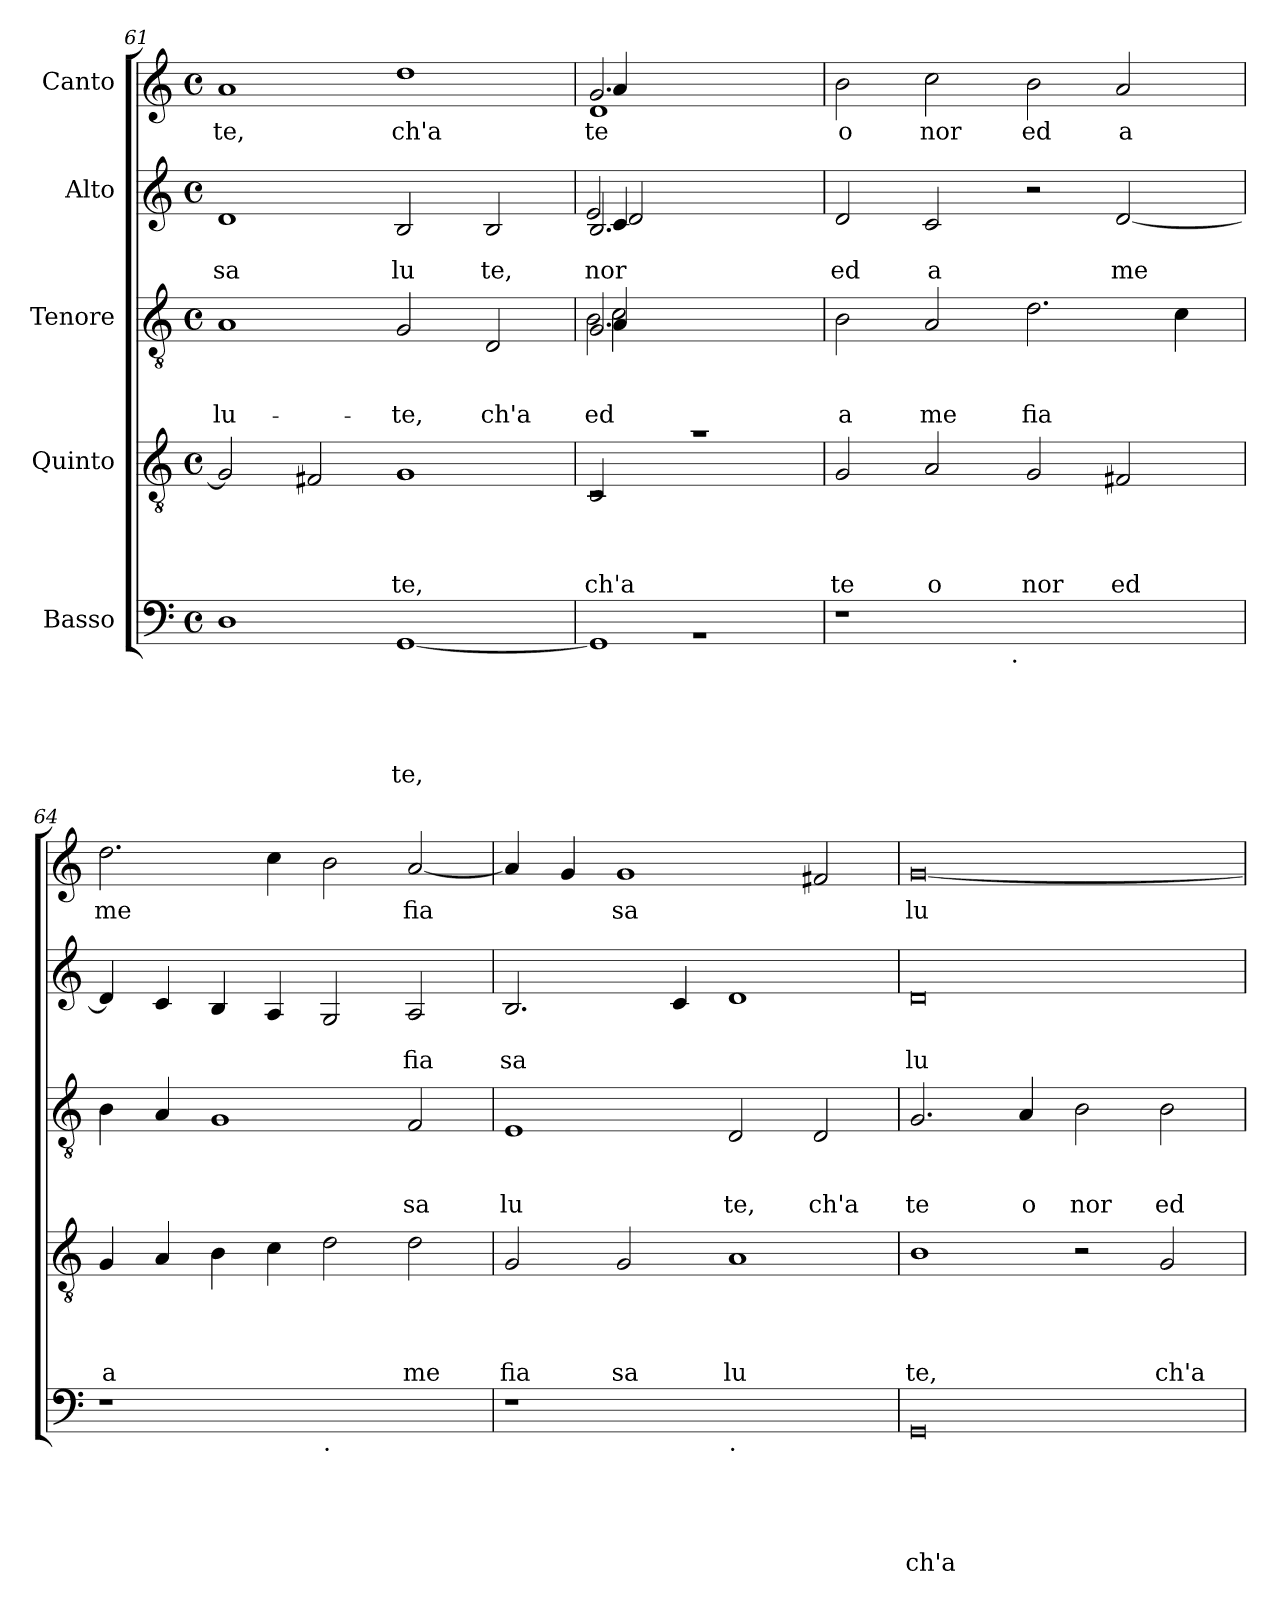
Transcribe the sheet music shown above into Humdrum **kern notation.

**kern	**text	**text	**text	**text	**text	**kern	**text	**text	**text	**text	**kern	**text	**text	**text	**kern	**text	**text	**kern	**text
*part5	*part5	*part5	*part5	*part5	*part5	*part4	*part4	*part4	*part4	*part4	*part3	*part3	*part3	*part3	*part2	*part2	*part2	*part1	*part1
*staff5	*staff5	*staff5	*staff5	*staff5	*staff5	*staff4	*staff4	*staff4	*staff4	*staff4	*staff3	*staff3	*staff3	*staff3	*staff2	*staff2	*staff2	*staff1	*staff1
*I"Basso	*	*	*	*	*	*I"Quinto	*	*	*	*	*I"Tenore	*	*	*	*I"Alto	*	*	*I"Canto	*
*clefF4	*	*	*	*	*	*clefGv2	*	*	*	*	*clefGv2	*	*	*	*clefG2	*	*	*clefG2	*
*k[]	*	*	*	*	*	*k[]	*	*	*	*	*k[]	*	*	*	*k[]	*	*	*k[]	*
*C:	*	*	*	*	*	*C:	*	*	*	*	*C:	*	*	*	*C:	*	*	*C:	*
*M4/4	*	*	*	*	*	*M4/4	*	*	*	*	*M4/4	*	*	*	*M4/4	*	*	*M4/4	*
*met(c)	*	*	*	*	*	*met(c)	*	*	*	*	*met(c)	*	*	*	*met(c)	*	*	*met(c)	*
=61	=61	=61	=61	=61	=61	=61	=61	=61	=61	=61	=61	=61	=61	=61	=61	=61	=61	=61	=61
!	!	!	!	!	!	!	!	!	!	!	!	!	!	!LO:LY:b	!	!	!LO:LY:b	!	!LO:LY:b
1D	.	.	.	.	.	2G/]	.	.	.	.	1A	.	.	-lu-	1d	.	sa	1a	te,
.	.	.	.	.	.	2F#/	.	.	.	.	.	.	.	.	.	.	.	.	.
!	!	!	!	!	!LO:LY:b	!	!	!	!	!LO:LY:b	!	!	!	!LO:LY:b	!	!	!LO:LY:b	!	!LO:LY:b
[<1GG	.	.	.	.	te,	1G	.	.	.	-te,	2G/	.	.	-te,	2B/	.	lu	1dd	ch'a
!	!	!	!	!	!	!	!	!	!	!	!	!	!	!LO:LY:b	!	!	!LO:LY:b	!	!
.	.	.	.	.	.	.	.	.	.	.	2D/	.	.	ch'a	2B/	.	te,	.	.
=62	=62	=62	=62	=62	=62	=62	=62	=62	=62	=62	=62	=62	=62	=62	=62	=62	=62	=62	=62
*^	*	*	*	*	*	*^	*	*	*	*	*	*	*	*	*	*	*	*	*
*	*	*	*	*	*	*	*	*^	*	*	*	*	*	*	*	*	*	*	*	*	*
!	!	!	!	!	!	!	!	!	!	!	!	!	!LO:LY:b	!	!	!	!LO:LY:b	!	!	!	!	!
*	*	*	*	*	*	*	*	*	*	*	*	*	*	*^	*	*	*	*	*	*	*	*
!	!	!	!	!	!	!	!	!	!	!	!	!	!	!	!	!	!	!LO:LY:b	!	!	!	!	!
*	*	*	*	*	*	*	*	*	*	*	*	*	*	*	*^	*	*	*	*	*	*	*	*
!	!	!	!	!	!	!	!	!	!	!	!	!	!	!	!	!	!	!	!LO:LY:b	!	!	!	!	!
*	*	*	*	*	*	*	*	*	*	*	*	*	*	*	*	*^	*	*	*	*	*	*	*	*
!	!	!	!	!	!	!	!	!	!	!	!	!	!	!	!	!	!	!	!	!LO:LY:b	!	!	!LO:LY:b	!	!
*	*	*	*	*	*	*	*	*	*	*	*	*	*	*	*	*	*	*	*	*	*^	*	*	*	*
!	!	!	!	!	!	!	!	!	!	!	!	!	!	!	!	!	!	!	!	!	!	!	!	!LO:LY:b	!	!
*	*	*	*	*	*	*	*	*	*	*	*	*	*	*	*	*	*	*	*	*	*	*^	*	*	*	*
!	!	!	!	!	!	!	!	!	!	!	!	!	!	!	!	!	!	!	!	!	!	!	!	!	!LO:LY:b	!	!
*	*	*	*	*	*	*	*	*	*	*	*	*	*	*	*	*	*	*	*	*	*	*	*^	*	*	*	*
!	!	!	!	!	!	!	!	!	!	!	!	!	!	!	!	!	!	!	!	!	!	!	!	!	!	!LO:LY:b	!	!LO:LY:b
*	*	*	*	*	*	*	*	*	*	*	*	*	*	*	*	*	*	*	*	*	*	*	*	*	*	*	*^	*
!	!	!	!	!	!	!	!	!	!	!	!	!	!	!	!	!	!	!	!	!	!	!	!	!	!	!	!	!	!LO:LY:b
*	*	*	*	*	*	*	*	*	*	*	*	*	*	*	*	*	*	*	*	*	*	*	*	*	*	*	*	*^	*
!	!	!	!	!	!	!	!	!	!	!	!	!	!	!	!	!	!	!	!	!	!	!	!	!	!	!	!	!	!	!LO:LY:b
1GG]	1rC	.	.	.	.	.	1ra	2rC	2C/	.	.	.	ch'a	2.G/	4A/	2B\	2c\	.	.	ed	2.B/	4c/	2d/	2e/	.	nor	1d	2.g/	4a/	te
.	.	.	.	.	.	.	.	.	.	.	.	.	.	.	4ryy	.	.	.	.	.	.	4ryy	.	.	.	.	.	.	2.ryy	.
.	.	.	.	.	.	.	.	2ryy	2ryy	.	.	.	.	.	2ryy	4ryy	4ryy	.	.	.	.	2ryy	4ryy	4ryy	.	.	.	.	.	.
.	.	.	.	.	.	.	.	.	.	.	.	.	.	4ryy	.	4ryy	4ryy	.	.	.	4ryy	.	4ryy	4ryy	.	.	.	4ryy	.	.
*	*	*	*	*	*	*	*v	*v	*v	*	*	*	*	*	*	*	*	*	*	*	*	*	*	*	*	*	*	*v	*v	*
!!LO:PB:g=z
=63	=63	=63	=63	=63	=63	=63	=63	=63	=63	=63	=63	=63	=63	=63	=63	=63	=63	=63	=63	=63	=63	=63	=63	=63	=63	=63	=63
!	!	!	!	!	!	!	!	!	!	!	!LO:LY:b	!	!	!	!	!	!	!LO:LY:b	!	!	!	!	!	!LO:LY:b	!	!	!LO:LY:b
*	*	*	*	*	*	*	*	*	*	*	*	*v	*v	*v	*v	*	*	*	*	*	*	*	*	*	*v	*v	*
*	*	*	*	*	*	*	*	*	*	*	*	*	*	*	*	*v	*v	*v	*v	*	*	*	*
1r	2ryy	.	.	.	.	.	2G/	.	.	.	te	2B\	.	.	a	2d/	.	ed	2b\	o
!	!	!	!	!	!	!	!	!	!	!	!LO:LY:b	!	!	!	!LO:LY:b	!	!	!LO:LY:b	!	!LO:LY:b
.	4...ryy	.	.	.	.	.	2A/	.	.	.	o	2A/	.	.	me	2c/	.	a	2cc\	nor
!	!LO:TX:b:t=.	!	!	!	!	!	!	!	!	!	!	!	!	!	!	!	!	!	!	!
.	1ryy	.	.	.	.	.	.	.	.	.	.	.	.	.	.	.	.	.	.	.
!	!	!	!	!	!	!	!	!	!	!	!LO:LY:b	!	!	!	!LO:LY:b	!	!	!	!	!LO:LY:b
1ryy	.	.	.	.	.	.	2G/	.	.	.	nor	2.d\	.	.	fia	2r	.	.	2b\	ed
!	!	!	!	!	!	!	!	!	!	!	!LO:LY:b	!	!	!	!	!	!	!LO:LY:b	!	!LO:LY:b
.	.	.	.	.	.	.	2F#X/	.	.	.	ed	.	.	.	.	[<2d/	.	me	2a/	a
.	.	.	.	.	.	.	.	.	.	.	.	4c\	.	.	.	.	.	.	.	.
.	32ryy	.	.	.	.	.	.	.	.	.	.	.	.	.	.	.	.	.	.	.
=64	=64	=64	=64	=64	=64	=64	=64	=64	=64	=64	=64	=64	=64	=64	=64	=64	=64	=64	=64	=64
!	!	!	!	!	!	!	!	!	!	!	!LO:LY:b	!	!	!	!	!	!	!	!	!LO:LY:b
*v	*v	*	*	*	*	*	*	*	*	*	*	*	*	*	*	*	*	*	*	*
1r	.	.	.	.	.	4G/	.	.	.	a	4B\	.	.	.	4d/]	.	.	2.dd\	me
.	.	.	.	.	.	4A/	.	.	.	.	4A/	.	.	.	4c/	.	.	.	.
.	.	.	.	.	.	4B\	.	.	.	.	1G	.	.	.	4B/	.	.	.	.
.	.	.	.	.	.	4c\	.	.	.	.	.	.	.	.	4A/	.	.	4cc\	.
!LO:TX:b:t=.	!	!	!	!	!	!	!	!	!	!	!	!	!	!	!	!	!	!	!
1ryy	.	.	.	.	.	2d\	.	.	.	.	.	.	.	.	2G/	.	.	2b\	.
!	!	!	!	!	!	!	!	!	!	!LO:LY:b	!	!	!	!LO:LY:b	!	!	!LO:LY:b	!	!LO:LY:b
.	.	.	.	.	.	2d\	.	.	.	me	2F/	.	.	sa	2A/	.	fia	[<2a/	fia
=65	=65	=65	=65	=65	=65	=65	=65	=65	=65	=65	=65	=65	=65	=65	=65	=65	=65	=65	=65
!	!	!	!	!	!	!	!	!	!	!LO:LY:b	!	!	!	!LO:LY:b	!	!	!LO:LY:b	!	!
1r	.	.	.	.	.	2G/	.	.	.	fia	1E	.	.	lu	2.B/	.	sa	4a/]	.
.	.	.	.	.	.	.	.	.	.	.	.	.	.	.	.	.	.	4g/	.
!	!	!	!	!	!	!	!	!	!	!LO:LY:b	!	!	!	!	!	!	!	!	!LO:LY:b
.	.	.	.	.	.	2G/	.	.	.	sa	.	.	.	.	.	.	.	1g	sa
.	.	.	.	.	.	.	.	.	.	.	.	.	.	.	4c/	.	.	.	.
!LO:TX:b:t=.	!	!	!	!	!	!	!	!	!	!	!	!	!	!	!	!	!	!	!
!	!	!	!	!	!	!	!	!	!	!LO:LY:b	!	!	!	!LO:LY:b	!	!	!	!	!
1ryy	.	.	.	.	.	1A	.	.	.	lu	2D/	.	.	te,	1d	.	.	.	.
!	!	!	!	!	!	!	!	!	!	!	!	!	!	!LO:LY:b	!	!	!	!	!
.	.	.	.	.	.	.	.	.	.	.	2D/	.	.	ch'a	.	.	.	2f#/	.
=66	=66	=66	=66	=66	=66	=66	=66	=66	=66	=66	=66	=66	=66	=66	=66	=66	=66	=66	=66
!	!	!	!	!	!LO:LY:b	!	!	!	!	!LO:LY:b	!	!	!	!LO:LY:b	!	!	!LO:LY:b	!	!LO:LY:b
0GG	.	.	.	.	ch'a	1B	.	.	.	te,	2.G/	.	.	te	0d	.	lu	[<0g	lu
!	!	!	!	!	!	!	!	!	!	!	!	!	!	!LO:LY:b	!	!	!	!	!
.	.	.	.	.	.	.	.	.	.	.	4A/	.	.	o	.	.	.	.	.
!	!	!	!	!	!	!	!	!	!	!	!	!	!	!LO:LY:b	!	!	!	!	!
.	.	.	.	.	.	2r	.	.	.	.	2B\	.	.	nor	.	.	.	.	.
!	!	!	!	!	!	!	!	!	!	!LO:LY:b	!	!	!	!LO:LY:b	!	!	!	!	!
.	.	.	.	.	.	2G/	.	.	.	ch'a	2B\	.	.	ed	.	.	.	.	.
=	=	=	=	=	=	=	=	=	=	=	=	=	=	=	=	=	=	=	=
*-	*-	*-	*-	*-	*-	*-	*-	*-	*-	*-	*-	*-	*-	*-	*-	*-	*-	*-	*-
